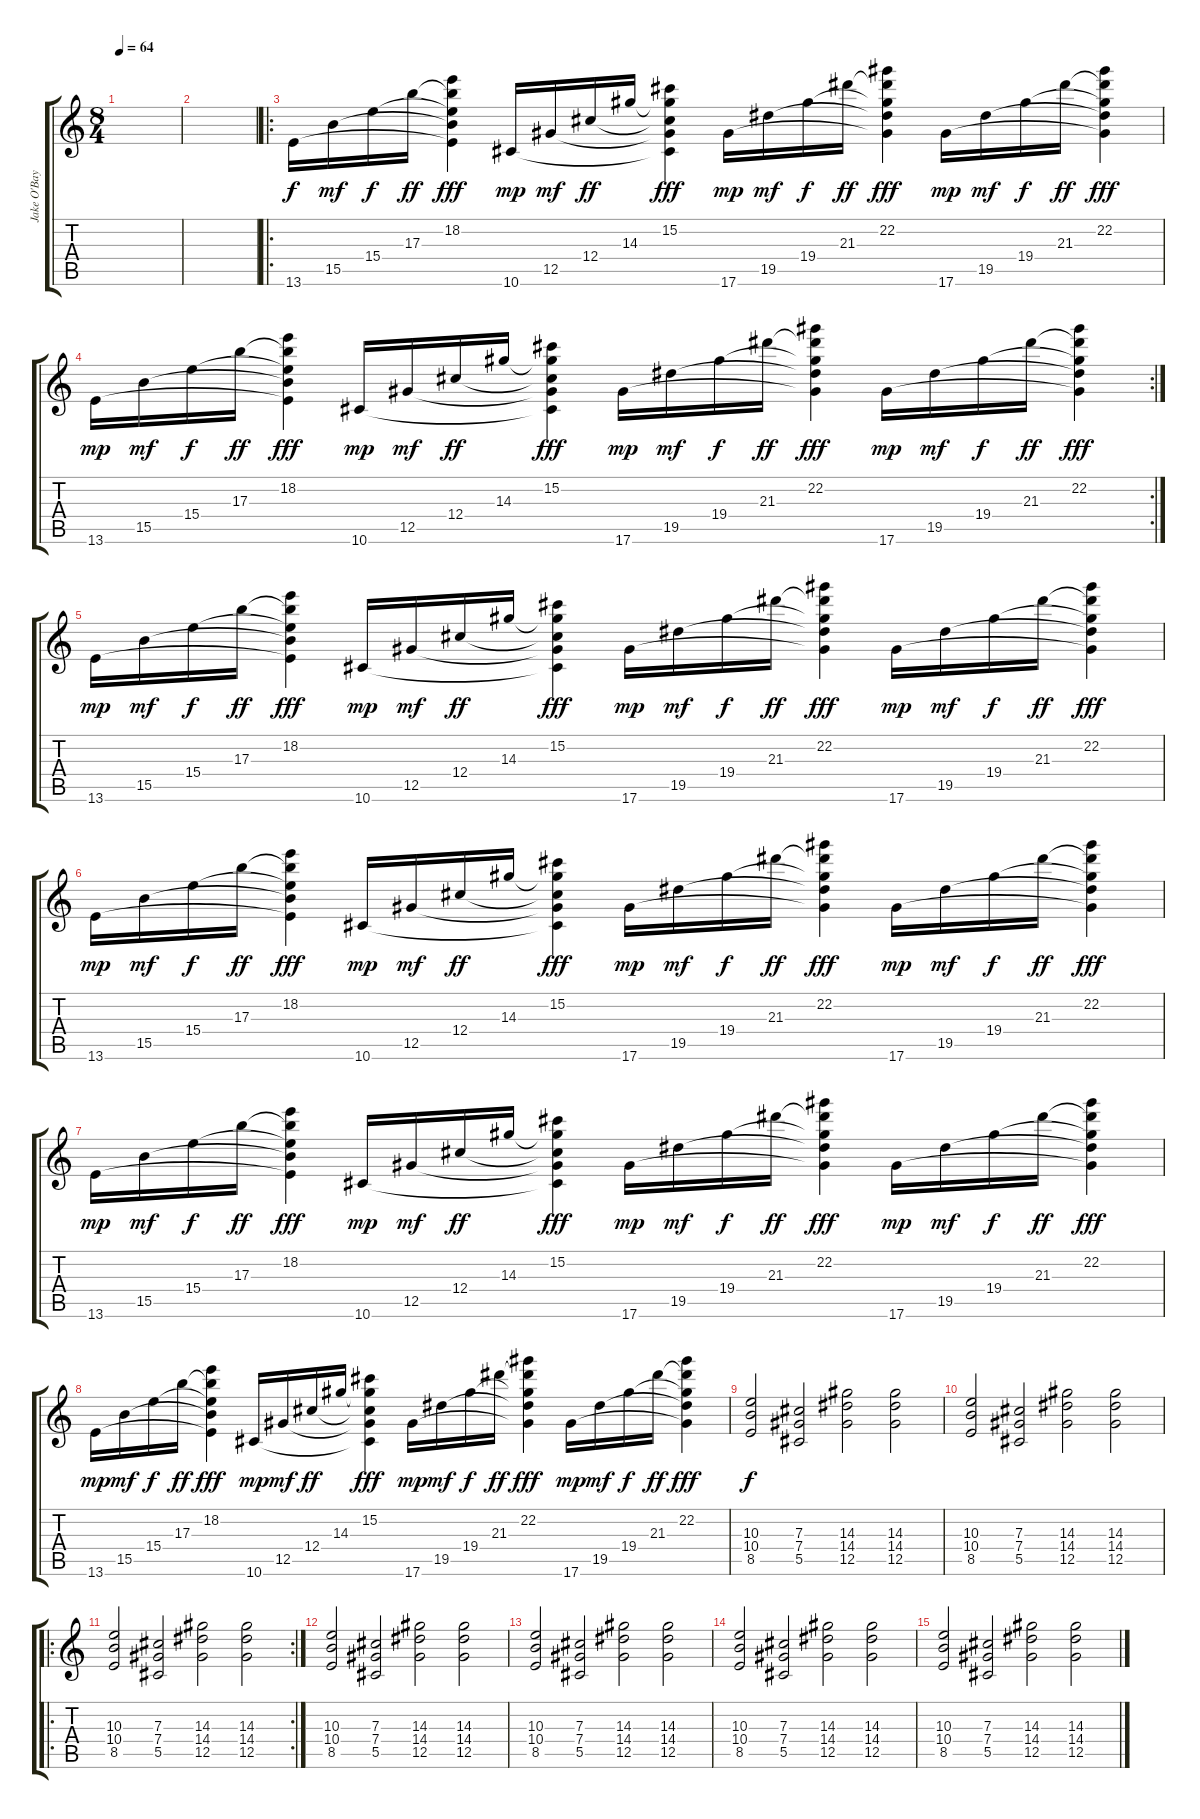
\track ("Jake O'Bayne - Delay Dist" "Jake O'Bay") {instrument overdrivenguitar}
\staff {score tabs}
\tuning (Eb4 Bb3 Gb3 Db3 Ab2 Eb2) {hide}
\ts (8 4)
\tempo 64
\clef g2
\ks c
|
|
\ro
13.6.16 15.5.16{dy mf} 15.4.16{dy f} 17.3.16{dy ff} (18.2 17.3{t} 15.4{t} 15.5{t} 13.6{t}).4{dy fff} 10.6.16{dy mp} 12.5.16{dy mf} 12.4.16{dy ff} 14.3.16 (15.2 14.3{t} 12.4{t} 12.5{t} 10.6{t}).4{dy fff} 17.6.16{dy mp} 19.5.16{dy mf} 19.4.16{dy f} 21.3.16{dy ff} (22.2 21.3{t} 19.4{t} 19.5{t} 17.6{t}).4{dy fff} 17.6.16{dy mp} 19.5.16{dy mf} 19.4.16{dy f} 21.3.16{dy ff} (22.2 21.3{t} 19.4{t} 19.5{t} 17.6{t}).4{dy fff} |
\rc 2
13.6.16{dy mp} 15.5.16{dy mf} 15.4.16{dy f} 17.3.16{dy ff} (18.2 17.3{t} 15.4{t} 15.5{t} 13.6{t}).4{dy fff} 10.6.16{dy mp} 12.5.16{dy mf} 12.4.16{dy ff} 14.3.16 (15.2 14.3{t} 12.4{t} 12.5{t} 10.6{t}).4{dy fff} 17.6.16{dy mp} 19.5.16{dy mf} 19.4.16{dy f} 21.3.16{dy ff} (22.2 21.3{t} 19.4{t} 19.5{t} 17.6{t}).4{dy fff} 17.6.16{dy mp} 19.5.16{dy mf} 19.4.16{dy f} 21.3.16{dy ff} (22.2 21.3{t} 19.4{t} 19.5{t} 17.6{t}).4{dy fff} |
13.6.16{dy mp} 15.5.16{dy mf} 15.4.16{dy f} 17.3.16{dy ff} (18.2 17.3{t} 15.4{t} 15.5{t} 13.6{t}).4{dy fff} 10.6.16{dy mp} 12.5.16{dy mf} 12.4.16{dy ff} 14.3.16 (15.2 14.3{t} 12.4{t} 12.5{t} 10.6{t}).4{dy fff} 17.6.16{dy mp} 19.5.16{dy mf} 19.4.16{dy f} 21.3.16{dy ff} (22.2 21.3{t} 19.4{t} 19.5{t} 17.6{t}).4{dy fff} 17.6.16{dy mp} 19.5.16{dy mf} 19.4.16{dy f} 21.3.16{dy ff} (22.2 21.3{t} 19.4{t} 19.5{t} 17.6{t}).4{dy fff} |
13.6.16{dy mp} 15.5.16{dy mf} 15.4.16{dy f} 17.3.16{dy ff} (18.2 17.3{t} 15.4{t} 15.5{t} 13.6{t}).4{dy fff} 10.6.16{dy mp} 12.5.16{dy mf} 12.4.16{dy ff} 14.3.16 (15.2 14.3{t} 12.4{t} 12.5{t} 10.6{t}).4{dy fff} 17.6.16{dy mp} 19.5.16{dy mf} 19.4.16{dy f} 21.3.16{dy ff} (22.2 21.3{t} 19.4{t} 19.5{t} 17.6{t}).4{dy fff} 17.6.16{dy mp} 19.5.16{dy mf} 19.4.16{dy f} 21.3.16{dy ff} (22.2 21.3{t} 19.4{t} 19.5{t} 17.6{t}).4{dy fff} |
13.6.16{dy mp} 15.5.16{dy mf} 15.4.16{dy f} 17.3.16{dy ff} (18.2 17.3{t} 15.4{t} 15.5{t} 13.6{t}).4{dy fff} 10.6.16{dy mp} 12.5.16{dy mf} 12.4.16{dy ff} 14.3.16 (15.2 14.3{t} 12.4{t} 12.5{t} 10.6{t}).4{dy fff} 17.6.16{dy mp} 19.5.16{dy mf} 19.4.16{dy f} 21.3.16{dy ff} (22.2 21.3{t} 19.4{t} 19.5{t} 17.6{t}).4{dy fff} 17.6.16{dy mp} 19.5.16{dy mf} 19.4.16{dy f} 21.3.16{dy ff} (22.2 21.3{t} 19.4{t} 19.5{t} 17.6{t}).4{dy fff} |
13.6.16{dy mp} 15.5.16{dy mf} 15.4.16{dy f} 17.3.16{dy ff} (18.2 17.3{t} 15.4{t} 15.5{t} 13.6{t}).4{dy fff} 10.6.16{dy mp} 12.5.16{dy mf} 12.4.16{dy ff} 14.3.16 (15.2 14.3{t} 12.4{t} 12.5{t} 10.6{t}).4{dy fff} 17.6.16{dy mp} 19.5.16{dy mf} 19.4.16{dy f} 21.3.16{dy ff} (22.2 21.3{t} 19.4{t} 19.5{t} 17.6{t}).4{dy fff} 17.6.16{dy mp} 19.5.16{dy mf} 19.4.16{dy f} 21.3.16{dy ff} (22.2 21.3{t} 19.4{t} 19.5{t} 17.6{t}).4{dy fff} |
(10.3 10.4 8.5).2{dy f} (7.3 7.4 5.5).2 (14.3 14.4 12.5).2 (14.3 14.4 12.5).2 |
(10.3 10.4 8.5).2 (7.3 7.4 5.5).2 (14.3 14.4 12.5).2 (14.3 14.4 12.5).2 |
\ro
\rc 2
(10.3 10.4 8.5).2 (7.3 7.4 5.5).2 (14.3 14.4 12.5).2 (14.3 14.4 12.5).2 |
(10.3 10.4 8.5).2 (7.3 7.4 5.5).2 (14.3 14.4 12.5).2 (14.3 14.4 12.5).2 |
(10.3 10.4 8.5).2 (7.3 7.4 5.5).2 (14.3 14.4 12.5).2 (14.3 14.4 12.5).2 |
(10.3 10.4 8.5).2 (7.3 7.4 5.5).2 (14.3 14.4 12.5).2 (14.3 14.4 12.5).2 |
(10.3 10.4 8.5).2 (7.3 7.4 5.5).2 (14.3 14.4 12.5).2 (14.3 14.4 12.5).2
